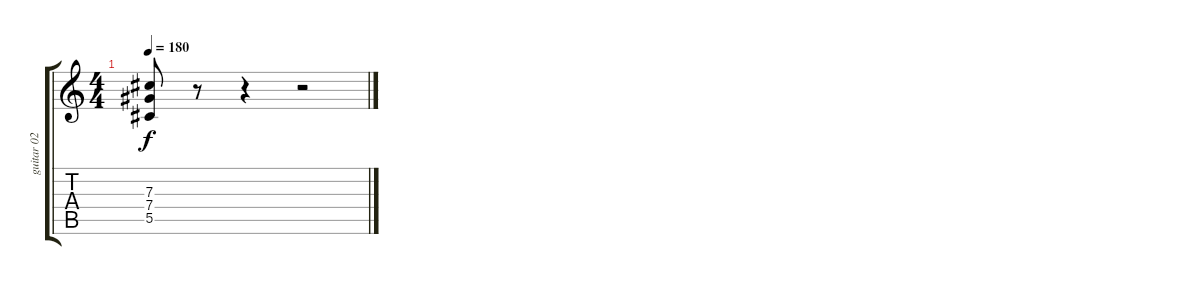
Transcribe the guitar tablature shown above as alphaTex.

\track ("guitar 02" "guitar 02") {instrument overdrivenguitar}
\staff {score tabs}
\tuning (Eb4 Bb3 Gb3 Db3 Ab2 Eb2) {hide}
\ts (4 4)
\tempo 180
\clef g2
\ks c
(7.3 7.4 5.5).8{dy f} r.8 r.4 r.2
